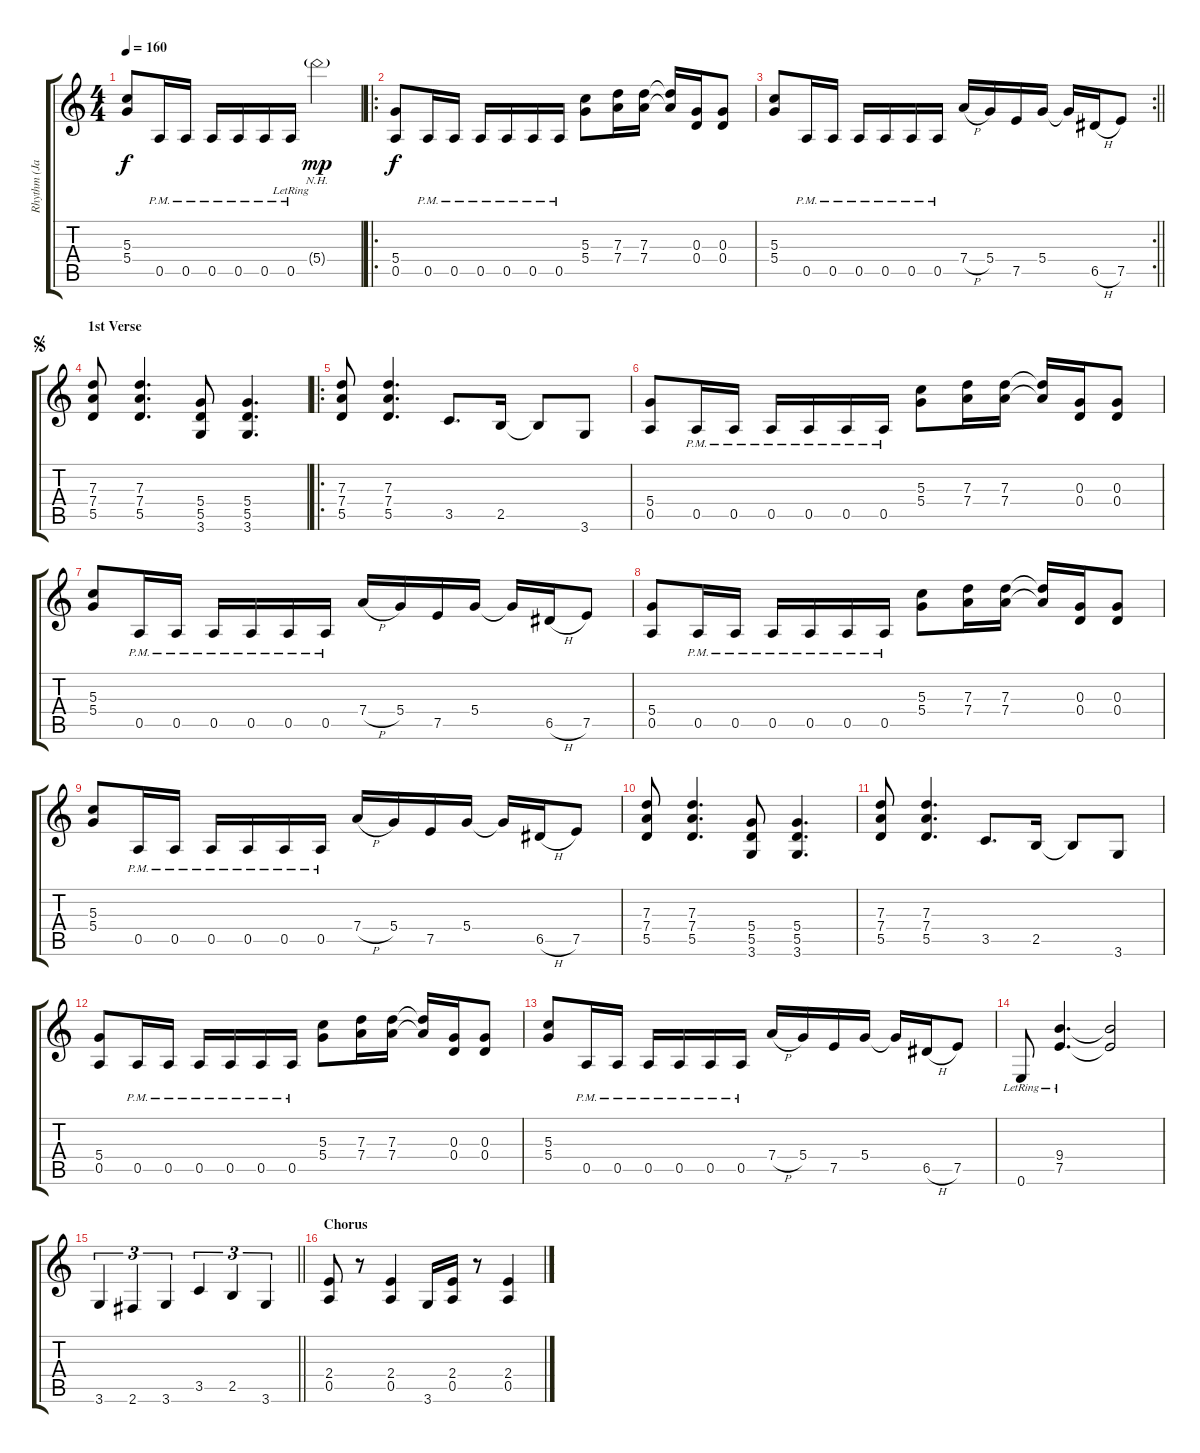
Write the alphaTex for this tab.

\track ("Rhythm (James)" "Rhythm (Ja") {instrument distortionguitar}
\staff {score tabs}
\tuning (E4 B3 G3 D3 A2 E2) {hide}
\ts (4 4)
\tempo 160
\clef g2
\ks c
(5.3 5.4).8{dy f} 0.5{pm}.16 0.5{pm}.16 0.5{pm}.16 0.5{pm}.16 0.5{pm}.16 0.5{pm lr}.16 5.4{nh g lr}.2{dy mp} |
\ro
(5.4 0.5).8{dy f} 0.5{pm}.16 0.5{pm}.16 0.5{pm}.16 0.5{pm}.16 0.5{pm}.16 0.5{pm}.16 (5.3 5.4).8 (7.3 7.4).16 (7.3 7.4).16 (7.3{t} 7.4{t}).16 (0.3 0.4).16 (0.3 0.4).8 |
\rc 2
\barLineRight lightlight
(5.3 5.4).8 0.5{pm}.16 0.5{pm}.16 0.5{pm}.16 0.5{pm}.16 0.5{pm}.16 0.5{pm}.16 7.4{h}.16 5.4.16 7.5.16 5.4.16 5.4{t}.16 6.5{h}.16 7.5.8 |
\section ("" "1st Verse")
\jump segno
(7.3 7.4 5.5).8 (7.3 7.4 5.5).4{d} (5.4 5.5 3.6).8 (5.4 5.5 3.6).4{d} |
\ro
(7.3 7.4 5.5).8 (7.3 7.4 5.5).4{d} 3.5.8{d} 2.5.16 2.5{t}.8 3.6.8 |
(5.4 0.5).8 0.5{pm}.16 0.5{pm}.16 0.5{pm}.16 0.5{pm}.16 0.5{pm}.16 0.5{pm}.16 (5.3 5.4).8 (7.3 7.4).16 (7.3 7.4).16 (7.3{t} 7.4{t}).16 (0.3 0.4).16 (0.3 0.4).8 |
(5.3 5.4).8 0.5{pm}.16 0.5{pm}.16 0.5{pm}.16 0.5{pm}.16 0.5{pm}.16 0.5{pm}.16 7.4{h}.16 5.4.16 7.5.16 5.4.16 5.4{t}.16 6.5{h}.16 7.5.8 |
(5.4 0.5).8 0.5{pm}.16 0.5{pm}.16 0.5{pm}.16 0.5{pm}.16 0.5{pm}.16 0.5{pm}.16 (5.3 5.4).8 (7.3 7.4).16 (7.3 7.4).16 (7.3{t} 7.4{t}).16 (0.3 0.4).16 (0.3 0.4).8 |
(5.3 5.4).8 0.5{pm}.16 0.5{pm}.16 0.5{pm}.16 0.5{pm}.16 0.5{pm}.16 0.5{pm}.16 7.4{h}.16 5.4.16 7.5.16 5.4.16 5.4{t}.16 6.5{h}.16 7.5.8 |
(7.3 7.4 5.5).8 (7.3 7.4 5.5).4{d} (5.4 5.5 3.6).8 (5.4 5.5 3.6).4{d} |
(7.3 7.4 5.5).8 (7.3 7.4 5.5).4{d} 3.5.8{d} 2.5.16 2.5{t}.8 3.6.8 |
(5.4 0.5).8 0.5{pm}.16 0.5{pm}.16 0.5{pm}.16 0.5{pm}.16 0.5{pm}.16 0.5{pm}.16 (5.3 5.4).8 (7.3 7.4).16 (7.3 7.4).16 (7.3{t} 7.4{t}).16 (0.3 0.4).16 (0.3 0.4).8 |
(5.3 5.4).8 0.5{pm}.16 0.5{pm}.16 0.5{pm}.16 0.5{pm}.16 0.5{pm}.16 0.5{pm}.16 7.4{h}.16 5.4.16 7.5.16 5.4.16 5.4{t}.16 6.5{h}.16 7.5.8 |
0.6{lr}.8 (9.4{lr} 7.5{lr}).4{d} (9.4{t} 7.5{t}).2 |
\barLineRight lightlight
3.6.4{tu (3 2)} 2.6.4{tu (3 2)} 3.6.4{tu (3 2)} 3.5.4{tu (3 2)} 2.5.4{tu (3 2)} 3.6.4{tu (3 2)} |
\section ("" "Chorus")
(2.4 0.5).8 r.8 (2.4 0.5).4 3.6.16 (2.4 0.5).16 r.8 (2.4 0.5).4
